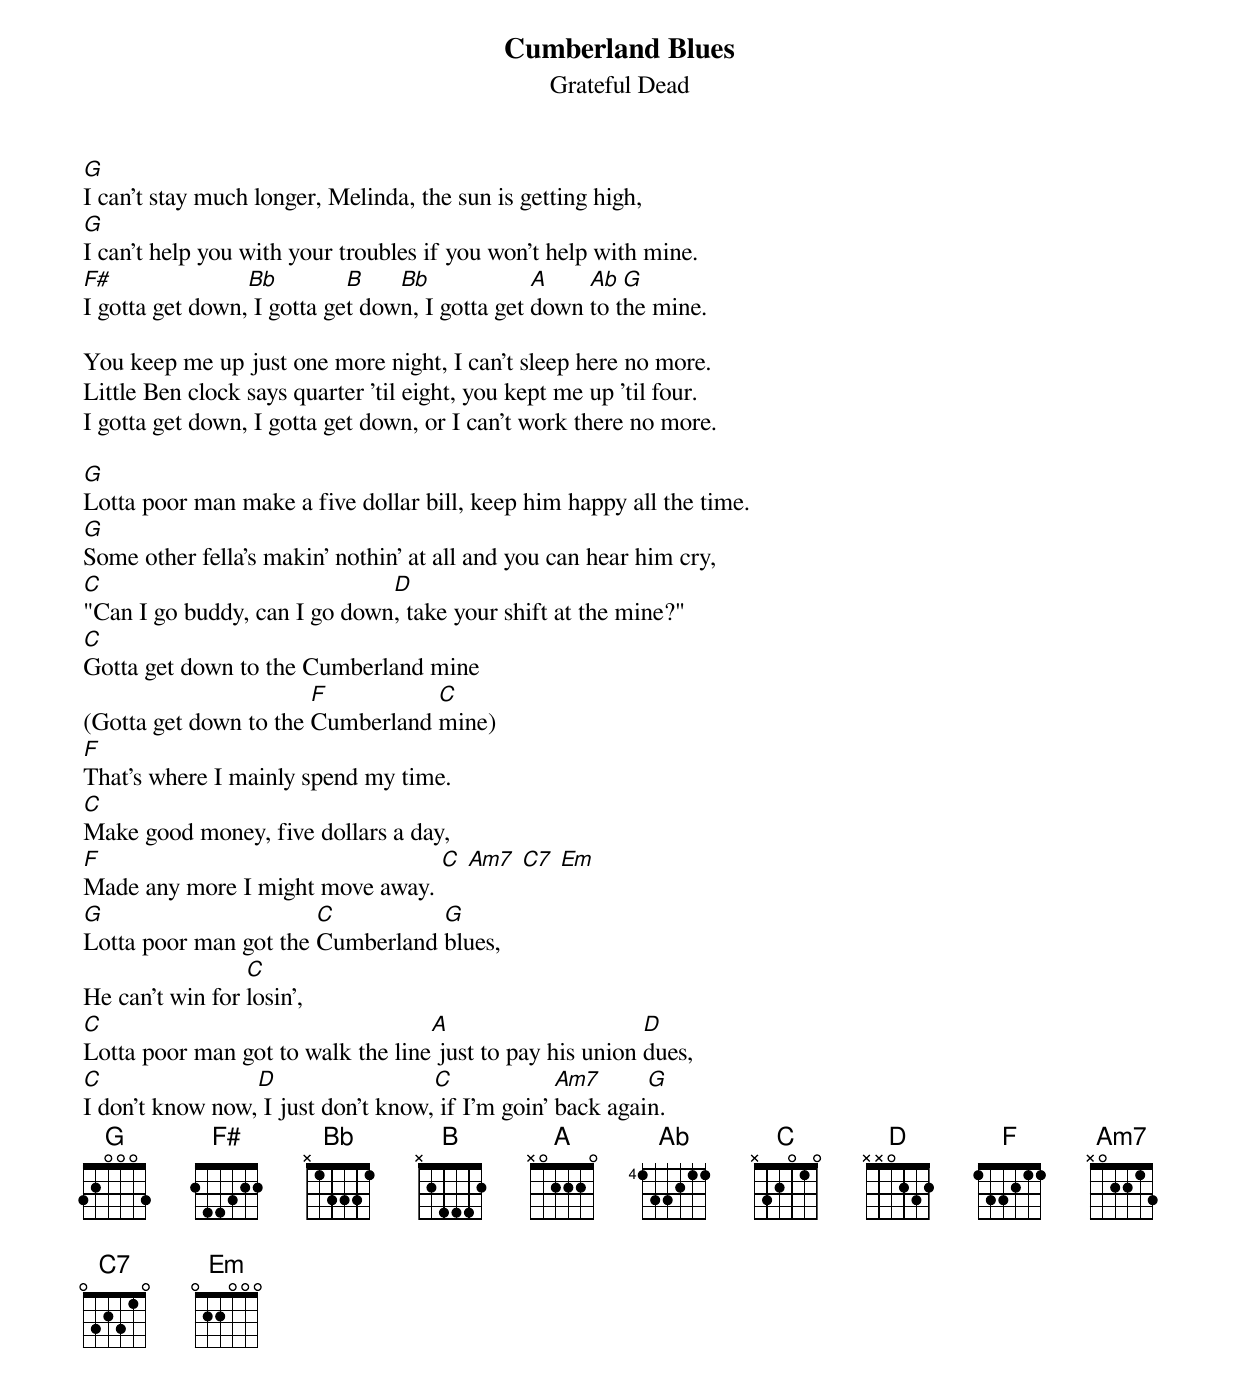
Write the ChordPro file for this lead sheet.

{t:Cumberland Blues}
{st:Grateful Dead}

[G]I can't stay much longer, Melinda, the sun is getting high,
[G]I can't help you with your troubles if you won't help with mine.
[F#]I gotta get down,[Bb] I gotta ge[B]t dow[Bb]n, I gotta get [A]down [Ab]to t[G]he mine.

You keep me up just one more night, I can't sleep here no more.
Little Ben clock says quarter 'til eight, you kept me up 'til four.
I gotta get down, I gotta get down, or I can't work there no more.

[G]Lotta poor man make a five dollar bill, keep him happy all the time.
[G]Some other fella's makin' nothin' at all and you can hear him cry,
[C]"Can I go buddy, can I go down[D], take your shift at the mine?"
[C]Gotta get down to the Cumberland mine
(Gotta get down to the [F]Cumberland [C]mine)
[F]That's where I mainly spend my time.
[C]Make good money, five dollars a day,
[F]Made any more I might move away. [C] [Am7] [C7] [Em]
[G]Lotta poor man got the [C]Cumberland [G]blues,
He can't win for [C]losin',
[C]Lotta poor man got to walk the line[A] just to pay his union [D]dues,
[C]I don't know now,[D] I just don't know,[C] if I'm goin' [Am7]back agai[G]n.
